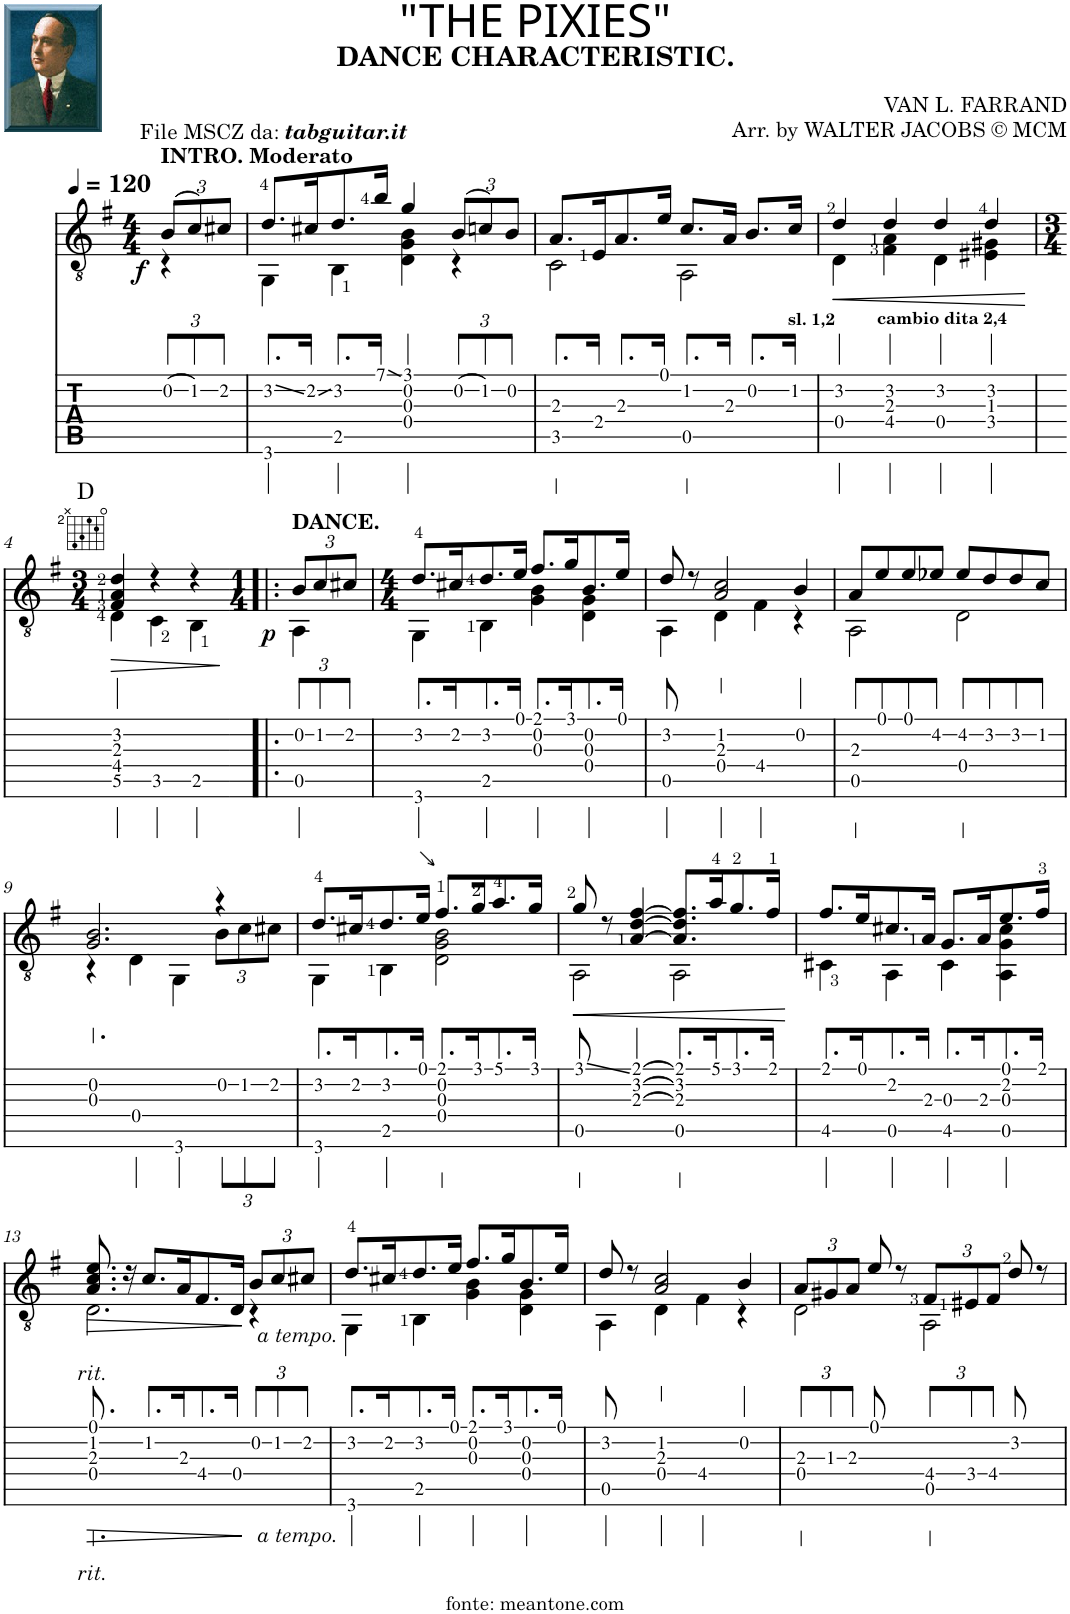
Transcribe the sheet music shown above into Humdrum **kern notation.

**kern	**dynam	**kern	**dynam	**harte
*part2	*part2	*part1	*part1	*part1
*staff2	*staff2	*staff1	*staff1	*
*I"Chitarra classica (Intavolatura)	*	*I"Chitarra classica	*	*
*stria6	*	*	*	*
*	*	*clefGv2	*	*
*k[f#]	*	*k[f#]	*	*
*M4/4	*	*M4/4	*	*
*MM120	*	*MM120	*	*
*Xbrackettup	*	*Xbrackettup	*	*
=	=	=	=	=
*^	*	*^	*	*
!	!	!	!LO:TX:a:B:t=INTRO. Moderato	!	!	!
!	!	!	!	!	!LO:DY:b	!
(12B/L	4r	.	(12B/L	4r	f	.
12c/)	.	.	12c/)	.	.	.
12c#X/J	.	.	12c#X/J	.	.	.
=1	=1	=1	=1	=1	=1	=1
8.d/L	4GG\	.	8.d/L	4GG\	.	.
16c#X/Jk	.	.	16c#X/K	.	.	.
8.d/L	4BB\	.	8.d/	4BB\	.	.
16b/Jk	.	.	16b/Jk	.	.	.
4g/	4D\ 4G\ 4B\	.	4g/	4D\ 4G\ 4B\	.	.
(12B/L	4r	.	(12B/L	4r	.	.
12cn/)	.	.	12cn/)	.	.	.
12B/J	.	.	12B/J	.	.	.
=2	=2	=2	=2	=2	=2	=2
8.A/L	2C\	.	8.A/L	2C\	.	.
16E/Jk	.	.	16E/K	.	.	.
8.A/L	.	.	8.A/	.	.	.
16e/Jk	.	.	16e/Jk	.	.	.
8.c/L	2AA\	.	8.c/L	2AA\	.	.
16A/Jk	.	.	16A/Jk	.	.	.
8.B/L	.	.	8.B/L	.	.	.
!LO:TX:a:B:t=sl. 1,2	!	!	!	!	!	!
16c/Jk	.	.	16c/Jk	.	.	.
=3	=3	=3	=3	=3	=3	=3
!	!	!	!	!	!LO:HP:b	!
4d/	4D\	.	4d/	4D\	<	.
4d/	4F#\ 4A\	.	4d/	4F#\ 4A\	.	.
!LO:TX:a:B:t=cambio dita 2,4	!	!	!	!	!	!
4d/	4D\	.	4d/	4D\	.	.
4d/	4E#X\ 4G#X\	.	4d/	4E#X\ 4G#X\	.	.
*v	*v	*	*	*	*	*
*	*	*v	*v	*	*
.	.	.	[	.
!!LO:LB:g=z
=4	=4	=4	=4	=4
*M3/4	*	*M3/4	*	*
*^	*	*	*	*
!	!	!	!	!LO:HP:b	!
*	*	*	*^	*	*
4F#/ 4A/ 4d/	4D\	.	4F#/ 4A/ 4d/	4D\	>	D:maj
4r	4C\	.	4r	4C\	.	.
4r	4BB\	.	4r	4BB\	.	.
*v	*v	*	*	*	*	*
*	*	*v	*v	*	*
.	.	.	]	.
=5!|:	=5!|:	=5!|:	=5!|:	=5!|:
*M1/4	*	*M1/4	*	*
*^	*	*^	*	*
!	!	!	!LO:TX:a:B:t=DANCE.	!	!	!
!	!	!	!	!	!LO:DY:b	!
12B/L	4AA\	.	12B/L	4AA\	p	.
12c/	.	.	12c/	.	.	.
12c#X/J	.	.	12c#X/J	.	.	.
=6	=6	=6	=6	=6	=6	=6
*M4/4	*	*	*M4/4	*	*	*
8.d/L	4GG\	.	8.d/L	4GG\	.	.
16c#X/K	.	.	16c#X/K	.	.	.
8.d/	4BB\	.	8.d/	4BB\	.	.
16e/Jk	.	.	16e/Jk	.	.	.
8.f#/L	4G\ 4B\	.	8.f#/L	4G\ 4B\	.	.
16g/K	.	.	16g/K	.	.	.
8.B/	4D\ 4G\	.	8.B/	4D\ 4G\	.	.
16e/Jk	.	.	16e/Jk	.	.	.
=7	=7	=7	=7	=7	=7	=7
8d/	4AA\	.	8d/	4AA\	.	.
8r	.	.	8r	.	.	.
2A/ 2c/	4D\	.	2A/ 2c/	4D\	.	.
.	4F#\	.	.	4F#\	.	.
4B/	4r	.	4B/	4r	.	.
=8	=8	=8	=8	=8	=8	=8
8A/L	2AA\	.	8A/L	2AA\	.	.
8e/	.	.	8e/	.	.	.
8e/	.	.	8e/	.	.	.
8d#X/J	.	.	8e-X/J	.	.	.
8d#/L	2D\	.	8e-/L	2D\	.	.
8dn/	.	.	8d/	.	.	.
8d/	.	.	8d/	.	.	.
8c/J	.	.	8c/J	.	.	.
!!LO:LB:g=z	!!
=9	=9	=9	=9	=9	=9	=9
2.G/ 2.B/	4r	.	2.G/ 2.B/	4r	.	.
.	4D\	.	.	4D\	.	.
.	4GG\	.	.	4GG\	.	.
4r	12B\L	.	4r	12B\L	.	.
.	12c\	.	.	12c\	.	.
.	12c#X\J	.	.	12c#X\J	.	.
=10	=10	=10	=10	=10	=10	=10
8.d/L	4GG\	.	8.d/L	4GG\	.	.
16c#X/K	.	.	16c#X/K	.	.	.
8.d/	4BB\	.	8.d/	4BB\	.	.
16e/Jk	.	.	16e/Jk	.	.	.
!	!	!	!LO:TX:a:B:t=↘	!	!	!
8.f#/L	2D\ 2G\ 2B\	.	8.f#/L	2D\ 2G\ 2B\	.	.
16g/K	.	.	16g/K	.	.	.
8.a/	.	.	8.a/	.	.	.
16g/Jk	.	.	16g/Jk	.	.	.
=11	=11	=11	=11	=11	=11	=11
!	!	!	!	!	!LO:HP:b	!
8g/	2AA\	.	8g/	2AA\	<	.
8r	.	.	8r	.	.	.
[4A/ [4d/ [4f#/	.	.	[4A/ [4d/ [4f#/	.	.	.
8.A/] 8.d/] 8.f#/]L	2AA\	.	8.A/] 8.d/] 8.f#/]L	2AA\	.	.
16a/K	.	.	16a/K	.	.	.
8.g/	.	.	8.g/	.	.	.
16f#/Jk	.	.	16f#/Jk	.	.	.
*v	*v	*	*	*	*	*
*	*	*v	*v	*	*
.	.	.	[	.
=12	=12	=12	=12	=12
*^	*	*^	*	*
8.f#/L	4C#X\	.	8.f#/L	4C#X\	.	.
16e/K	.	.	16e/K	.	.	.
8.c#X/	4AA\	.	8.c#X/	4AA\	.	.
16A/Jk	.	.	16A/Jk	.	.	.
8.G/L	4C#\	.	8.G/L	4C#\	.	.
16A/K	.	.	16A/K	.	.	.
8.e/	4AA\ 4G\ 4c#\	.	8.e/	4AA\ 4G\ 4c#\	.	.
16f#/Jk	.	.	16f#/Jk	.	.	.
!!LO:LB:g=z	!!
=13	=13	=13	=13	=13	=13	=13
!	!	!	!LO:TX:b:i:t=rit.	!	!	!
!LO:TX:b:i:t=rit.	!	!	!	!	!	!
!	!	!LO:HP:b	!	!	!LO:HP:b	!
8.A/ 8.c/ 8.e/	2.D\	>	8.A/ 8.c/ 8.e/	2.D\	>	.
16r	.	.	16r	.	.	.
8.c/L	.	.	8.c/L	.	.	.
16A/K	.	.	16A/K	.	.	.
8.F#/	.	.	8.F#/	.	.	.
16D/Jk	.	.	16D/Jk	.	.	.
!	!	!	!LO:TX:b:i:t=a tempo.	!	!	!
!LO:TX:b:i:t=a tempo.	!	!	!	!	!	!
12B/L	4r	]	12B/L	4r	]	.
12c/	.	.	12c/	.	.	.
12c#X/J	.	.	12c#X/J	.	.	.
=14	=14	=14	=14	=14	=14	=14
8.d/L	4GG\	.	8.d/L	4GG\	.	.
16c#X/K	.	.	16c#X/K	.	.	.
8.d/	4BB\	.	8.d/	4BB\	.	.
16e/Jk	.	.	16e/Jk	.	.	.
8.f#/L	4G\ 4B\	.	8.f#/L	4G\ 4B\	.	.
16g/K	.	.	16g/K	.	.	.
8.B/	4D\ 4G\	.	8.B/	4D\ 4G\	.	.
16e/Jk	.	.	16e/Jk	.	.	.
=15	=15	=15	=15	=15	=15	=15
8d/	4AA\	.	8d/	4AA\	.	.
8r	.	.	8r	.	.	.
2A/ 2c/	4D\	.	2A/ 2c/	4D\	.	.
.	4F#\	.	.	4F#\	.	.
4B/	4r	.	4B/	4r	.	.
=16	=16	=16	=16	=16	=16	=16
12A/L	2D\	.	12A/L	2D\	.	.
12G#X/	.	.	12G#X/	.	.	.
12A/J	.	.	12A/J	.	.	.
8e/	.	.	8e/	.	.	.
8r	.	.	8r	.	.	.
12F#/L	2AA\	.	12F#/L	2AA\	.	.
12E#X/	.	.	12E#X/	.	.	.
12F#/J	.	.	12F#/J	.	.	.
8d/	.	.	8d/	.	.	.
8r	.	.	8r	.	.	.
*v	*v	*	*	*	*	*
*	*	*v	*v	*	*
=	=	=	=	=
*-	*-	*-	*-	*-
